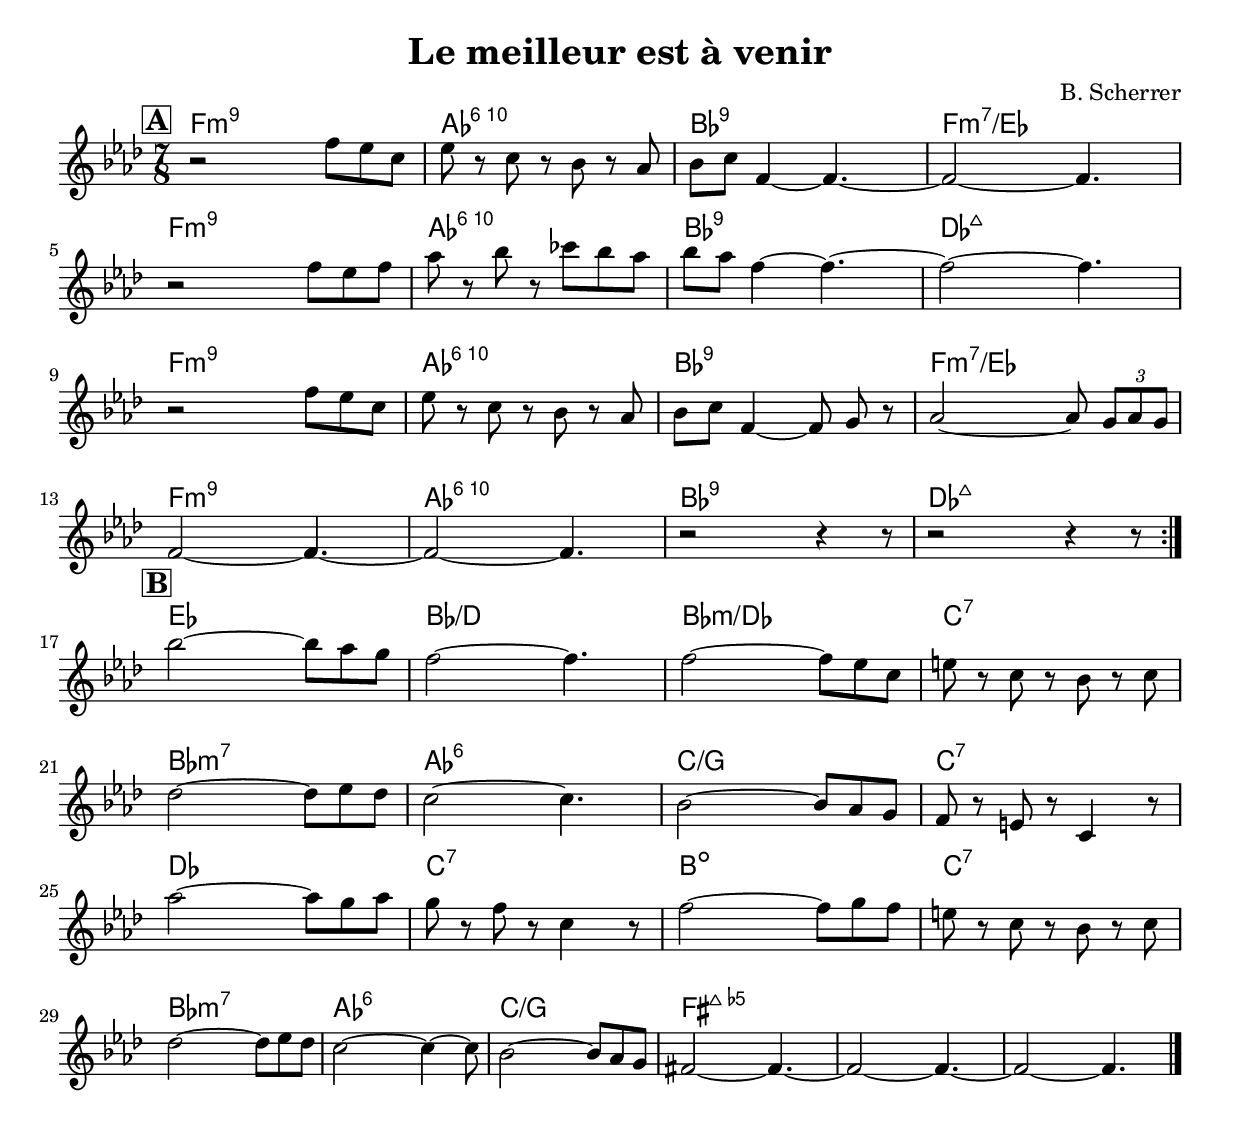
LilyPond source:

\version "2.18.2"	

noteCibleTransposition =   c   % c         % d pour Si b %  a, pour Mi b

ton = ""

indent = 0

themea = \relative c'' {
  r2 f8[ ees c] ees8 r8 c8 r8 bes8 r8 aes | bes[ c]  f,4~ f4.~ | f2~ f4. | \break
  r2 f'8[ ees f] aes8 r8 bes8 r8 ces[ bes aes] | bes[ aes] f4~ f4.~ | f2~ f4.  | \break
  r2 f8[ ees c] ees8 r8 c8 r8 bes8 r8 aes | bes[ c]  f,4~ f8 g8 r8 aes2~ aes8 \tuplet 3/2 {g8 aes g} | \break
  f2~ f4.~ | f2~ f4. | r2 r4 r8 | r2 r4 r8
}

melodie =  \relative c''{
  \key aes \major
  \numericTimeSignature
  \time 7/8
  \mark \markup {\box \bold A}
  \repeat volta 2 { \themea } \break
  \mark \markup {\box \bold B}
  bes'2~ bes8[ aes g] f2~ f4. | f2~ f8[ ees c] e r c r bes r c8 | \break
  des2~ des8[ ees des] c2~ c4. | bes2~ bes8[ aes g] f r e r c4 r8 | \break
  aes''2~ aes8[ g aes] g r f r c4 r8 | f2~ f8[ g f] e r c r bes r c8 | \break
  des2~ des8[ ees des] c2~ c4~ c8 | bes2~ bes8[ aes g] fis2~ fis4.~  | fis2~ fis4.~  | fis2~ fis4. \bar "|." \break
%  \mark \markup {\box \bold A'}
%  \themea
}


harma =  \chordmode{
  \repeat unfold 2 {
   f1:min9 % <f c'  g' aes' ees''>1 %aes1:maj7/f 
   aes:6.10 %<aes f' d''> %aes:6.10 |
   bes:9% <bes f' aes' c''> %bes:9 |
   f:min7/ees%<ees' g' aes' c''> |
   f1:min9 % <f c'  g'  ees''>1 %aes1:maj7/f 
   aes:6.10 %<aes f' aes' d''> %aes:6.10 |
   bes:9%<bes f' aes' c''> %bes:9 |
   des:maj7%<des' f' aes' c''> |
    
  }
}

harmonie =  \chordmode{
  \time 7/8
  \tuplet 8/7 {
    \repeat volta 2 { \harma}
    ees bes/d | bes:min/des c:7 | bes:min7 aes:6 | c/g c:7
    des c:7 | b:3-.5- c:7 | bes:min7 aes:6 | c/g fis:maj7.5- | s
%    \harma
    
  }
}



\header {
  title = #(string-append "Le meilleur est à venir" ton )
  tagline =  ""
  composer = "B. Scherrer"
}



\score{
  <<
    \new ChordNames {
      \transpose c \noteCibleTransposition{
	\harmonie
      }
    }
    \new Staff { 
      \transpose c \noteCibleTransposition {
      \melodie
      }
    }
  >>
  \layout{ \context {      \Score      proportionalNotationDuration = #(ly:make-moment 4 30     )   } }
}






\score {
  <<
    \new Staff \with {midiInstrument = #"acoustic grand"}<< \unfoldRepeats{\melodie 
                                 }  >>
    \new Staff \with {midiInstrument = #"acoustic grand"} << \unfoldRepeats{\harmonie
                          } >> 
  >>
\midi{ \tempo 4 = 190 }
}